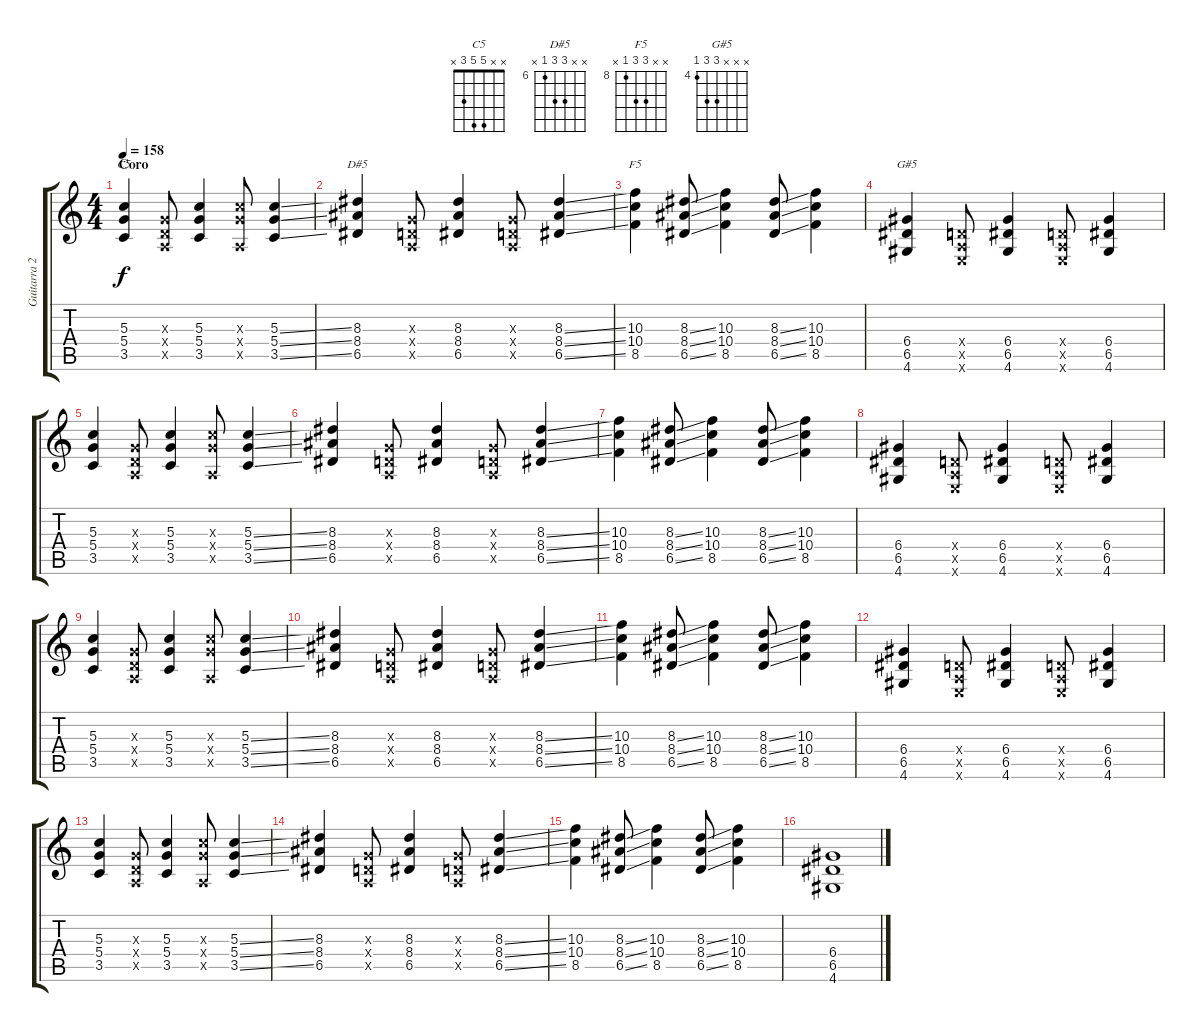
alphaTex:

\track ("Guitarra 2" "Guitarra 2") {instrument electricguitarclean}
\staff {score tabs}
\tuning (E4 B3 G3 D3 A2 E2) {hide}
\chord ("C5" x x 5 5 3 x)
\chord ("D#5" x x 8 8 6 x) {firstfret 6}
\chord ("F5" x x 10 10 8 x) {firstfret 8}
\chord ("G#5" x x x 6 6 4) {firstfret 4}
\ts (4 4)
\section ("" "Coro")
\tempo 158
\clef g2
\ks c
(5.3 5.4 3.5).4{ch "C5" dy f} (0.3{x} 0.4{x} 0.5{x}).8 (5.3 5.4 3.5).4 (5.3{x} 5.4{x} 0.5{x}).8 (5.3{ss} 5.4{ss} 3.5{ss}).4 |
(8.3 8.4 6.5).4{ch "D#5"} (0.3{x} 0.4{x} 0.5{x}).8 (8.3 8.4 6.5).4 (0.3{x} 0.4{x} 0.5{x}).8 (8.3{ss} 8.4{ss} 6.5{ss}).4 |
(10.3 10.4 8.5).4{ch "F5"} (8.3{ss} 8.4{ss} 6.5{ss}).8 (10.3 10.4 8.5).4 (8.3{ss} 8.4{ss} 6.5{ss}).8 (10.3 10.4 8.5).4 |
(6.4 6.5 4.6).4{ch "G#5"} (0.4{x} 0.5{x} 0.6{x}).8 (6.4 6.5 4.6).4 (0.4{x} 0.5{x} 0.6{x}).8 (6.4 6.5 4.6).4 |
(5.3 5.4 3.5).4 (0.3{x} 0.4{x} 0.5{x}).8 (5.3 5.4 3.5).4 (5.3{x} 5.4{x} 0.5{x}).8 (5.3{ss} 5.4{ss} 3.5{ss}).4 |
(8.3 8.4 6.5).4 (0.3{x} 0.4{x} 0.5{x}).8 (8.3 8.4 6.5).4 (0.3{x} 0.4{x} 0.5{x}).8 (8.3{ss} 8.4{ss} 6.5{ss}).4 |
(10.3 10.4 8.5).4 (8.3{ss} 8.4{ss} 6.5{ss}).8 (10.3 10.4 8.5).4 (8.3{ss} 8.4{ss} 6.5{ss}).8 (10.3 10.4 8.5).4 |
(6.4 6.5 4.6).4 (0.4{x} 0.5{x} 0.6{x}).8 (6.4 6.5 4.6).4 (0.4{x} 0.5{x} 0.6{x}).8 (6.4 6.5 4.6).4 |
(5.3 5.4 3.5).4 (0.3{x} 0.4{x} 0.5{x}).8 (5.3 5.4 3.5).4 (5.3{x} 5.4{x} 0.5{x}).8 (5.3{ss} 5.4{ss} 3.5{ss}).4 |
(8.3 8.4 6.5).4 (0.3{x} 0.4{x} 0.5{x}).8 (8.3 8.4 6.5).4 (0.3{x} 0.4{x} 0.5{x}).8 (8.3{ss} 8.4{ss} 6.5{ss}).4 |
(10.3 10.4 8.5).4 (8.3{ss} 8.4{ss} 6.5{ss}).8 (10.3 10.4 8.5).4 (8.3{ss} 8.4{ss} 6.5{ss}).8 (10.3 10.4 8.5).4 |
(6.4 6.5 4.6).4 (0.4{x} 0.5{x} 0.6{x}).8 (6.4 6.5 4.6).4 (0.4{x} 0.5{x} 0.6{x}).8 (6.4 6.5 4.6).4 |
(5.3 5.4 3.5).4 (0.3{x} 0.4{x} 0.5{x}).8 (5.3 5.4 3.5).4 (5.3{x} 5.4{x} 0.5{x}).8 (5.3{ss} 5.4{ss} 3.5{ss}).4 |
(8.3 8.4 6.5).4 (0.3{x} 0.4{x} 0.5{x}).8 (8.3 8.4 6.5).4 (0.3{x} 0.4{x} 0.5{x}).8 (8.3{ss} 8.4{ss} 6.5{ss}).4 |
(10.3 10.4 8.5).4 (8.3{ss} 8.4{ss} 6.5{ss}).8 (10.3 10.4 8.5).4 (8.3{ss} 8.4{ss} 6.5{ss}).8 (10.3 10.4 8.5).4 |
(6.4 6.5 4.6).1
